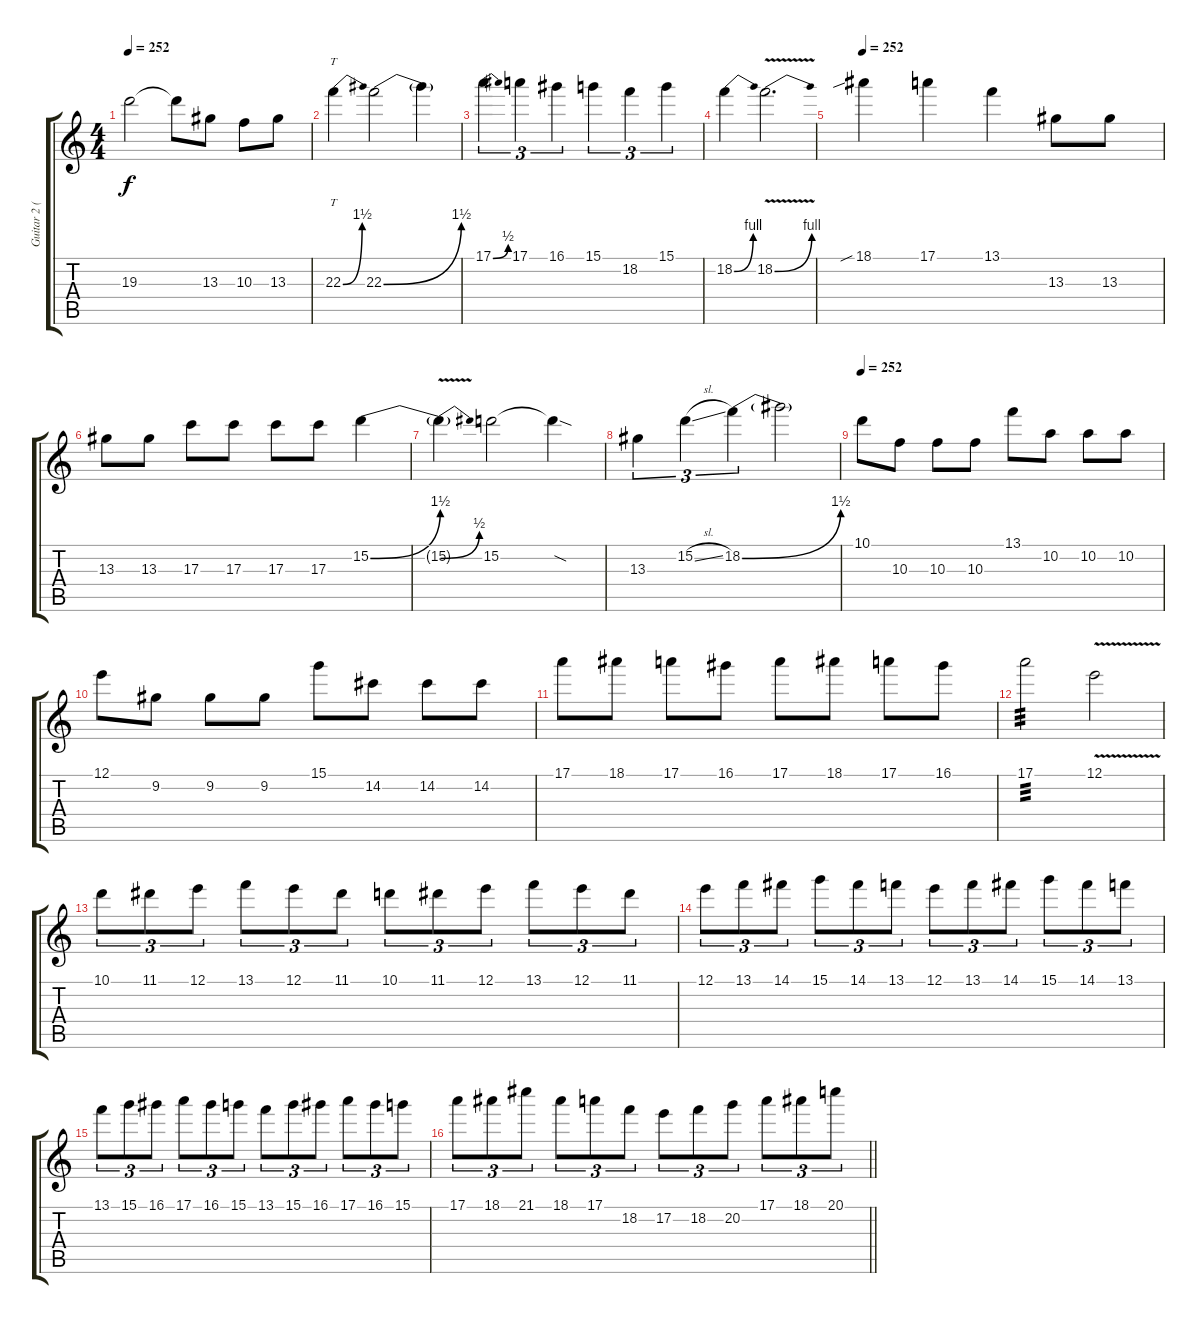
\track ("Guitar 2 (Solo)" "Guitar 2 (") {instrument distortionguitar}
\staff {score tabs}
\tuning (E4 B3 G3 D3 A2 D2) {hide}
\ts (4 4)
\tempo 252
\clef g2
\ks c
19.3.2{dy f} 19.3{t}.8 13.3.8 10.3.8 13.3.8 |
22.3{be (bend 0 0 60 6)}.4{tt} 22.3{be (bend 0 0 60 6)}.2 22.3{t}.4 |
17.1{be (bend 0 0 60 2)}.4{tu (3 2)} 17.1.4{tu (3 2)} 16.1.4{tu (3 2)} 15.1.4{tu (3 2)} 18.2.4{tu (3 2)} 15.1.4{tu (3 2)} |
18.2{be (bend 0 0 60 4)}.4 18.2{be (bend 0 0 60 4) v}.2{d} |
\tempo 252
18.1{sib}.4 17.1.4 13.1.4 13.3.8 13.3.8 |
13.3.8 13.3.8 17.3.8 17.3.8 17.3.8 17.3.8 15.2{be (bend 0 0 60 6)}.4 |
15.2{be (bend 0 0 60 2) v t}.4 15.2.2 15.2{sod t}.4 |
13.3.4{tu (3 2)} 15.2{sl}.4{tu (3 2)} 18.2{be (bend 0 0 60 6)}.4{tu (3 2)} 18.2{t}.2 |
\tempo 252
10.1.8 10.3.8 10.3.8 10.3.8 13.1.8 10.2.8 10.2.8 10.2.8 |
12.1.8 9.2.8 9.2.8 9.2.8 15.1.8 14.2.8 14.2.8 14.2.8 |
17.1.8 18.1.8 17.1.8 16.1.8 17.1.8 18.1.8 17.1.8 16.1.8 |
17.1.2{tp 3} 12.1{v}.2 |
10.1.8{tu (3 2)} 11.1.8{tu (3 2)} 12.1.8{tu (3 2)} 13.1.8{tu (3 2)} 12.1.8{tu (3 2)} 11.1.8{tu (3 2)} 10.1.8{tu (3 2)} 11.1.8{tu (3 2)} 12.1.8{tu (3 2)} 13.1.8{tu (3 2)} 12.1.8{tu (3 2)} 11.1.8{tu (3 2)} |
12.1.8{tu (3 2)} 13.1.8{tu (3 2)} 14.1.8{tu (3 2)} 15.1.8{tu (3 2)} 14.1.8{tu (3 2)} 13.1.8{tu (3 2)} 12.1.8{tu (3 2)} 13.1.8{tu (3 2)} 14.1.8{tu (3 2)} 15.1.8{tu (3 2)} 14.1.8{tu (3 2)} 13.1.8{tu (3 2)} |
13.1.8{tu (3 2)} 15.1.8{tu (3 2)} 16.1.8{tu (3 2)} 17.1.8{tu (3 2)} 16.1.8{tu (3 2)} 15.1.8{tu (3 2)} 13.1.8{tu (3 2)} 15.1.8{tu (3 2)} 16.1.8{tu (3 2)} 17.1.8{tu (3 2)} 16.1.8{tu (3 2)} 15.1.8{tu (3 2)} |
\barLineRight lightlight
17.1.8{tu (3 2)} 18.1.8{tu (3 2)} 21.1.8{tu (3 2)} 18.1.8{tu (3 2)} 17.1.8{tu (3 2)} 18.2.8{tu (3 2)} 17.2.8{tu (3 2)} 18.2.8{tu (3 2)} 20.2.8{tu (3 2)} 17.1.8{tu (3 2)} 18.1.8{tu (3 2)} 20.1.8{tu (3 2)}
